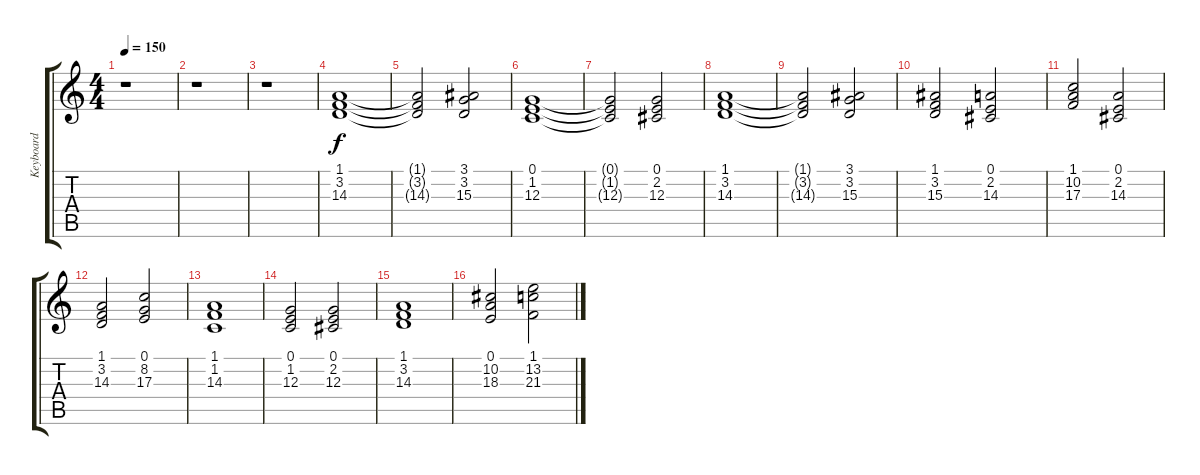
\track ("Keyboard" "Keyboard") {instrument stringensemble1}
\staff {score tabs}
\tuning (E4 B3 G3 D3 A2 E2) {hide}
\ts (4 4)
\tempo 150
\clef g2
\ks c
r.1{dy f} |
r.1 |
r.1 |
(1.1 3.2 14.3).1{instrument choiraahs} |
(1.1{t} 3.2{t} 14.3{t}).2 (3.1 3.2 15.3).2 |
(0.1 1.2 12.3).1 |
(0.1{t} 1.2{t} 12.3{t}).2 (0.1 2.2 12.3).2 |
(1.1 3.2 14.3).1{instrument choiraahs} |
(1.1{t} 3.2{t} 14.3{t}).2 (3.1 3.2 15.3).2 |
(1.1 3.2 15.3).2 (0.1 2.2 14.3).2 |
(1.1 10.2 17.3).2 (0.1 2.2 14.3).2 |
(1.1 3.2 14.3).2 (0.1 8.2 17.3).2 |
(1.1 1.2 14.3).1{instrument voiceoohs} |
(0.1 1.2 12.3).2 (0.1 2.2 12.3).2 |
(1.1 3.2 14.3).1 |
(0.1 10.2 18.3).2 (1.1 13.2 21.3).2
